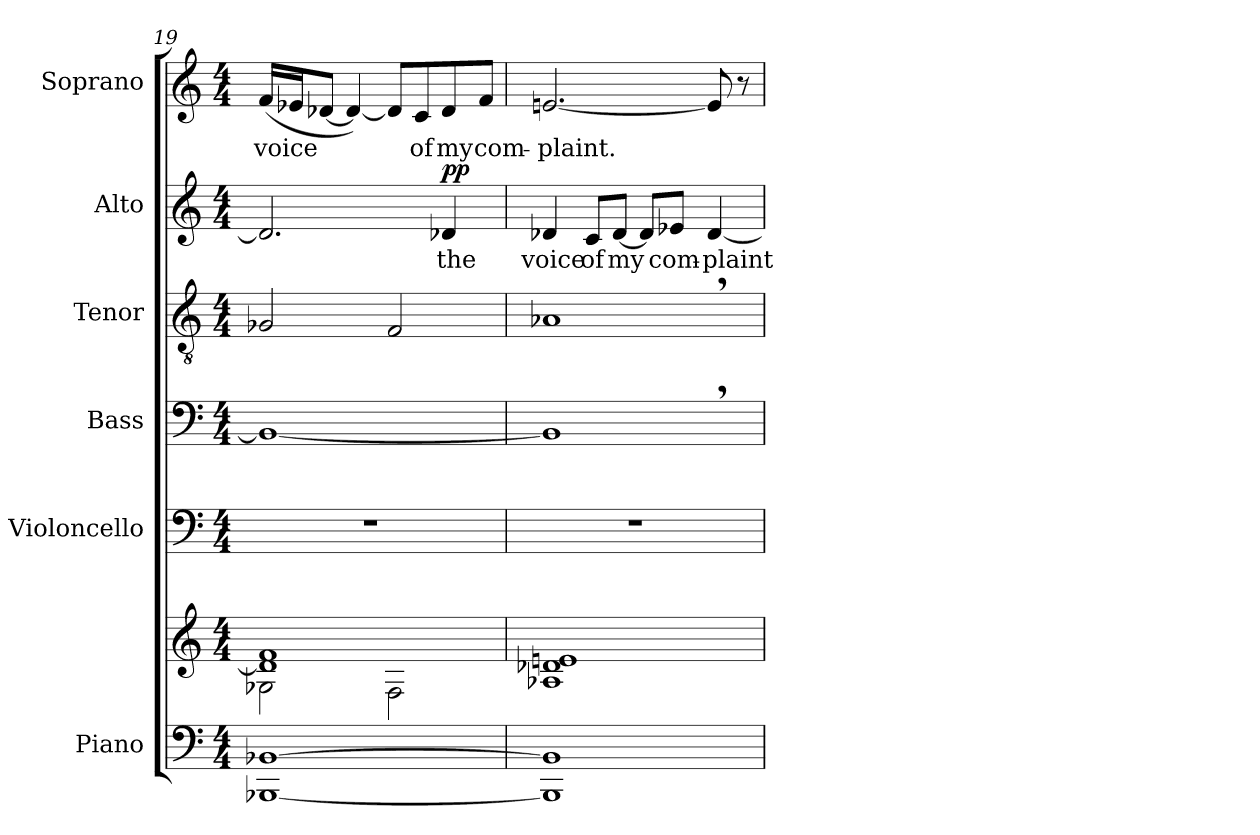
**kern	**kern	**kern	**kern	**kern	**kern	**text	**dynam	**kern	**text
*part6	*part6	*part5	*part4	*part3	*part2	*part2	*part2	*part1	*part1
*staff7	*staff6	*staff5	*staff4	*staff3	*staff2	*staff2	*staff2	*staff1	*staff1
*I"Piano	*	*I"Violoncello	*I"Bass	*I"Tenor	*I"Alto	*	*	*I"Soprano	*
*I'Pno	*	*I'Vc.	*	*	*	*	*	*	*
*clefF4	*clefG2	*clefF4	*clefF4	*clefGv2	*clefG2	*	*	*clefG2	*
*k[]	*k[]	*k[]	*k[]	*k[]	*k[]	*	*	*k[]	*
*M4/4	*M4/4	*M4/4	*M4/4	*M4/4	*M4/4	*	*	*M4/4	*
=19	=19	=19	=19	=19	=19	=19	=19	=19	=19
*	*^	*	*	*	*	*	*	*	*
!	!	!	!	!	!	!	!	!	!	!LO:LY:b
[1BBB-X [1BB-X	1d-] 1f	2G-X\	1r	1BB-_	2G-X/	2.d-/]	.	.	(<16f/LL	voice
.	.	.	.	.	.	.	.	.	16e-X/J	.
.	.	.	.	.	.	.	.	.	[8d-X/J	.
.	.	.	.	.	.	.	.	.	4d-/_)	.
.	.	2F\	.	.	2F/	.	.	.	8d-/L]	.
!	!	!	!	!	!	!	!	!	!	!LO:LY:b
.	.	.	.	.	.	.	.	.	8c/	of
!	!	!	!	!	!	!	!LO:LY:b	!LO:DY:a	!	!LO:LY:b
.	.	.	.	.	.	4d-X/	the	pp	8d-/	my
!	!	!	!	!	!	!	!	!	!	!LO:LY:b
.	.	.	.	.	.	.	.	.	8f/J	com-
*	*v	*v	*	*	*	*	*	*	*	*
!!LO:PB:g=z
=20	=20	=20	=20	=20	=20	=20	=20	=20	=20
!	!	!	!	!	!	!LO:LY:b	!	!	!LO:LY:b
1BBB-] 1BB-]	1A-X 1d-X 1en	1r	1BB-,]	1A-X,	4d-X/	voice	.	[2.en/	-plaint.
!	!	!	!	!	!	!LO:LY:b	!	!	!
.	.	.	.	.	8c/L	of	.	.	.
!	!	!	!	!	!	!LO:LY:b	!	!	!
.	.	.	.	.	[8d-/J	my	.	.	.
.	.	.	.	.	8d-/L]	.	.	.	.
!	!	!	!	!	!	!LO:LY:b	!	!	!
.	.	.	.	.	8e-X/J	com-	.	.	.
!	!	!	!	!	!	!LO:LY:b	!	!	!
.	.	.	.	.	[4d-/	-plaint	.	8e/]	.
.	.	.	.	.	.	.	.	8r	.
=	=	=	=	=	=	=	=	=	=
*-	*-	*-	*-	*-	*-	*-	*-	*-	*-
